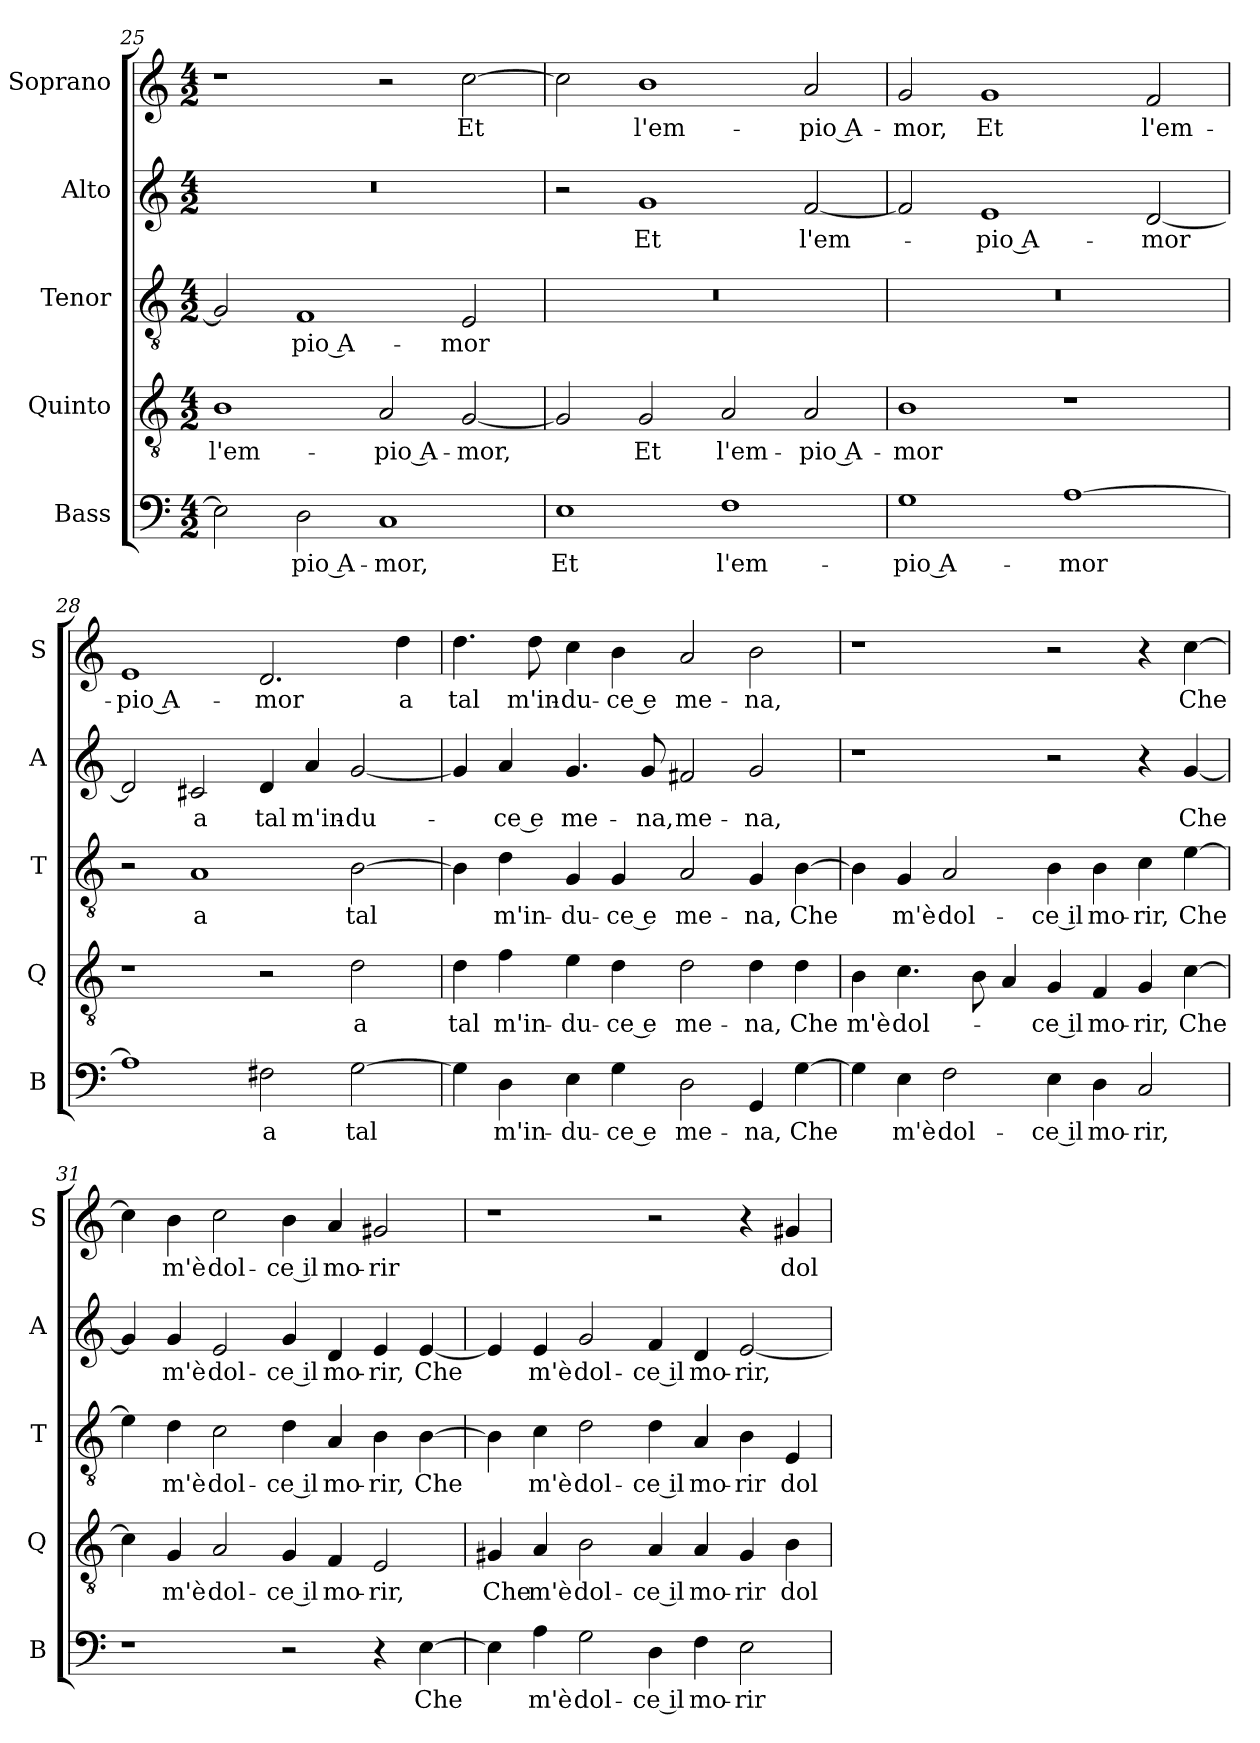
**kern	**text	**kern	**text	**kern	**text	**kern	**text	**kern	**text
*part5	*part5	*part4	*part4	*part3	*part3	*part2	*part2	*part1	*part1
*staff5	*staff5	*staff4	*staff4	*staff3	*staff3	*staff2	*staff2	*staff1	*staff1
*I"Bass	*	*I"Quinto	*	*I"Tenor	*	*I"Alto	*	*I"Soprano	*
*I'B	*	*I'Q	*	*I'T	*	*I'A	*	*I'S	*
!!LO:LB:g=z
*clefF4	*	*clefGv2	*	*clefGv2	*	*clefG2	*	*clefG2	*
*k[]	*	*k[]	*	*k[]	*	*k[]	*	*k[]	*
*C:	*	*C:	*	*C:	*	*C:	*	*C:	*
*M4/2	*	*M4/2	*	*M4/2	*	*M4/2	*	*M4/2	*
=25	=25	=25	=25	=25	=25	=25	=25	=25	=25
!	!	!	!LO:LY:b	!	!	!	!	!	!
2E\]	.	1B	l'em-	2G/]	.	0r	.	1r	.
!	!LO:LY:b	!	!	!	!LO:LY:b	!	!	!	!
2D\	-pio A-	.	.	1F	-pio A-	.	.	.	.
!	!LO:LY:b	!	!LO:LY:b	!	!	!	!	!	!
1C	-mor,	2A/	-pio A-	.	.	.	.	2r	.
!	!	!	!LO:LY:b	!	!LO:LY:b	!	!	!	!LO:LY:b
.	.	[2G/	-mor,	2E/	-mor	.	.	[2cc\	Et
=26	=26	=26	=26	=26	=26	=26	=26	=26	=26
!	!LO:LY:b	!	!	!	!	!	!	!	!
1E	Et	2G/]	.	0r	.	2r	.	2cc\]	.
!	!	!	!LO:LY:b	!	!	!	!LO:LY:b	!	!LO:LY:b
.	.	2G/	Et	.	.	1g	Et	1b	l'em-
!	!LO:LY:b	!	!LO:LY:b	!	!	!	!	!	!
1F	l'em-	2A/	l'em-	.	.	.	.	.	.
!	!	!	!LO:LY:b	!	!	!	!LO:LY:b	!	!LO:LY:b
.	.	2A/	-pio A-	.	.	[2f/	l'em-	2a/	-pio A-
=27	=27	=27	=27	=27	=27	=27	=27	=27	=27
!	!LO:LY:b	!	!LO:LY:b	!	!	!	!	!	!LO:LY:b
1G	-pio A-	1B	-mor	0r	.	2f/]	.	2g/	-mor,
!	!	!	!	!	!	!	!LO:LY:b	!	!LO:LY:b
.	.	.	.	.	.	1e	-pio A-	1g	Et
!	!LO:LY:b	!	!	!	!	!	!	!	!
[1A	-mor	1r	.	.	.	.	.	.	.
!	!	!	!	!	!	!	!LO:LY:b	!	!LO:LY:b
.	.	.	.	.	.	[2d/	-mor	2f/	l'em-
=28	=28	=28	=28	=28	=28	=28	=28	=28	=28
!	!	!	!	!	!	!	!	!	!LO:LY:b
1A]	.	1r	.	2r	.	2d/]	.	1e	-pio A-
!	!	!	!	!	!LO:LY:b	!	!LO:LY:b	!	!
.	.	.	.	1A	a	2c#X/	a	.	.
!	!LO:LY:b	!	!	!	!	!	!LO:LY:b	!	!LO:LY:b
2F#X\	a	2r	.	.	.	4d/	tal	2.d/	-mor
!	!	!	!	!	!	!	!LO:LY:b	!	!
.	.	.	.	.	.	4a/	m'in-	.	.
!	!LO:LY:b	!	!LO:LY:b	!	!LO:LY:b	!	!LO:LY:b	!	!
[2G\	tal	2d\	a	[2B\	tal	[2g/	-du-	.	.
!	!	!	!	!	!	!	!	!	!LO:LY:b
.	.	.	.	.	.	.	.	4dd\	a
!!LO:LB:g=z
=29	=29	=29	=29	=29	=29	=29	=29	=29	=29
!	!	!	!LO:LY:b	!	!	!	!	!	!LO:LY:b
4G\]	.	4d\	tal	4B\]	.	4g/]	.	4.dd\	tal
!	!LO:LY:b	!	!LO:LY:b	!	!LO:LY:b	!	!LO:LY:b	!	!
4D\	m'in-	4f\	m'in-	4d\	m'in-	4a/	-ce e	.	.
!	!	!	!	!	!	!	!	!	!LO:LY:b
.	.	.	.	.	.	.	.	8dd\	m'in-
!	!LO:LY:b	!	!LO:LY:b	!	!LO:LY:b	!	!LO:LY:b	!	!LO:LY:b
4E\	-du-	4e\	-du-	4G/	-du-	4.g/	me-	4cc\	-du-
!	!LO:LY:b	!	!LO:LY:b	!	!LO:LY:b	!	!	!	!LO:LY:b
4G\	-ce e	4d\	-ce e	4G/	-ce e	.	.	4b\	-ce e
!	!	!	!	!	!	!	!LO:LY:b	!	!
.	.	.	.	.	.	8g/	-na,	.	.
!	!LO:LY:b	!	!LO:LY:b	!	!LO:LY:b	!	!LO:LY:b	!	!LO:LY:b
2D\	me-	2d\	me-	2A/	me-	2f#X/	me-	2a/	me-
!	!LO:LY:b	!	!LO:LY:b	!	!LO:LY:b	!	!LO:LY:b	!	!LO:LY:b
4GG/	-na,	4d\	-na,	4G/	-na,	2g/	-na,	2b\	-na,
!	!LO:LY:b	!	!LO:LY:b	!	!LO:LY:b	!	!	!	!
[4G\	Che	4d\	Che	[4B\	Che	.	.	.	.
=30	=30	=30	=30	=30	=30	=30	=30	=30	=30
!	!	!	!LO:LY:b	!	!	!	!	!	!
4G\]	.	4B\	m'è	4B\]	.	1r	.	1r	.
!	!LO:LY:b	!	!LO:LY:b	!	!LO:LY:b	!	!	!	!
4E\	m'è	4.c\	dol-	4G/	m'è	.	.	.	.
!	!LO:LY:b	!	!	!	!LO:LY:b	!	!	!	!
2F\	dol-	.	.	2A/	dol-	.	.	.	.
.	.	8B\	.	.	.	.	.	.	.
.	.	4A/	.	.	.	.	.	.	.
!	!LO:LY:b	!	!LO:LY:b	!	!LO:LY:b	!	!	!	!
4E\	-ce il	4G/	-ce il	4B\	-ce il	2r	.	2r	.
!	!LO:LY:b	!	!LO:LY:b	!	!LO:LY:b	!	!	!	!
4D\	mo-	4F/	mo-	4B\	mo-	.	.	.	.
!	!LO:LY:b	!	!LO:LY:b	!	!LO:LY:b	!	!	!	!
2C/	-rir,	4G/	-rir,	4c\	-rir,	4r	.	4r	.
!	!	!	!LO:LY:b	!	!LO:LY:b	!	!LO:LY:b	!	!LO:LY:b
.	.	[4c\	Che	[4e\	Che	[4g/	Che	[4cc\	Che
=31	=31	=31	=31	=31	=31	=31	=31	=31	=31
1r	.	4c\]	.	4e\]	.	4g/]	.	4cc\]	.
!	!	!	!LO:LY:b	!	!LO:LY:b	!	!LO:LY:b	!	!LO:LY:b
.	.	4G/	m'è	4d\	m'è	4g/	m'è	4b\	m'è
!	!	!	!LO:LY:b	!	!LO:LY:b	!	!LO:LY:b	!	!LO:LY:b
.	.	2A/	dol-	2c\	dol-	2e/	dol-	2cc\	dol-
!	!	!	!LO:LY:b	!	!LO:LY:b	!	!LO:LY:b	!	!LO:LY:b
2r	.	4G/	-ce il	4d\	-ce il	4g/	-ce il	4b\	-ce il
!	!	!	!LO:LY:b	!	!LO:LY:b	!	!LO:LY:b	!	!LO:LY:b
.	.	4F/	mo-	4A/	mo-	4d/	mo-	4a/	mo-
!	!	!	!LO:LY:b	!	!LO:LY:b	!	!LO:LY:b	!	!LO:LY:b
4r	.	2E/	-rir,	4B\	-rir,	4e/	-rir,	2g#X/	-rir
!	!LO:LY:b	!	!	!	!LO:LY:b	!	!LO:LY:b	!	!
[4E\	Che	.	.	[4B\	Che	[4e/	Che	.	.
!!LO:PB:g=z
=32	=32	=32	=32	=32	=32	=32	=32	=32	=32
!	!	!	!LO:LY:b	!	!	!	!	!	!
4E\]	.	4G#X/	Che	4B\]	.	4e/]	.	1r	.
!	!LO:LY:b	!	!LO:LY:b	!	!LO:LY:b	!	!LO:LY:b	!	!
4A\	m'è	4A/	m'è	4c\	m'è	4e/	m'è	.	.
!	!LO:LY:b	!	!LO:LY:b	!	!LO:LY:b	!	!LO:LY:b	!	!
2G\	dol-	2B\	dol-	2d\	dol-	2g/	dol-	.	.
!	!LO:LY:b	!	!LO:LY:b	!	!LO:LY:b	!	!LO:LY:b	!	!
4D\	-ce il	4A/	-ce il	4d\	-ce il	4f/	-ce il	2r	.
!	!LO:LY:b	!	!LO:LY:b	!	!LO:LY:b	!	!LO:LY:b	!	!
4F\	mo-	4A/	mo-	4A/	mo-	4d/	mo-	.	.
!	!LO:LY:b	!	!LO:LY:b	!	!LO:LY:b	!	!LO:LY:b	!	!
2E\	-rir	4G#/	-rir	4B\	-rir	[2e/	-rir,	4r	.
!	!	!	!LO:LY:b	!	!LO:LY:b	!	!	!	!LO:LY:b
.	.	4B\	dol-	4E/	dol-	.	.	4g#X/	dol-
=	=	=	=	=	=	=	=	=	=
*-	*-	*-	*-	*-	*-	*-	*-	*-	*-
